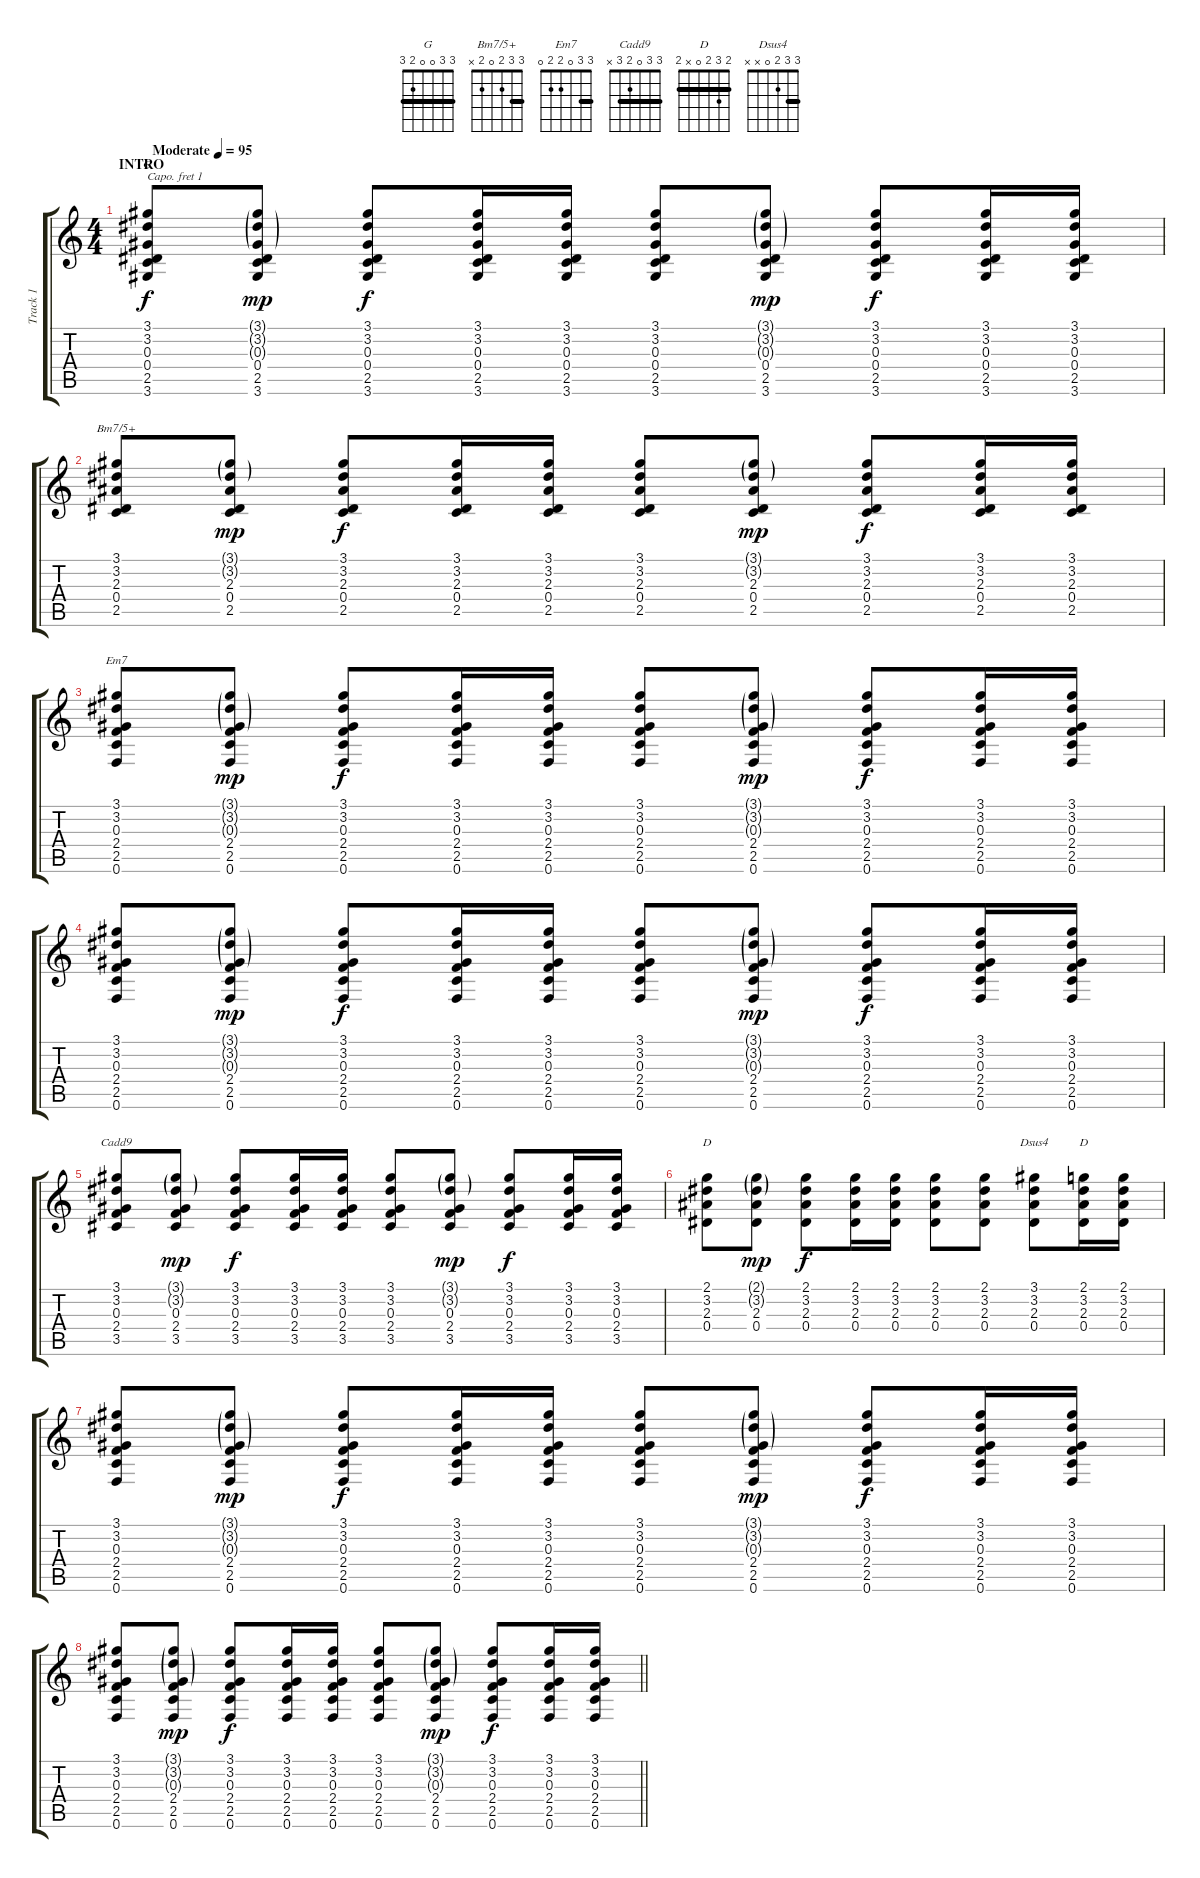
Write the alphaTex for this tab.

\track ("Track 1" "Track 1") {instrument acousticguitarsteel}
\staff {score tabs}
\capo 1
\tuning (E4 B3 G3 D3 A2 E2) {hide}
\chord ("G" 3 3 0 0 2 3) {barre 3}
\chord ("Bm7/5+" 3 3 2 0 2 x) {barre 3}
\chord ("Em7" 3 3 0 2 2 0) {barre 3}
\chord ("Cadd9" 3 3 0 2 3 x) {barre 3}
\chord ("D" 2 3 2 0 x x) {barre 2}
\chord ("Dsus4" 3 3 2 0 x x) {barre 3}
\chord ("D" 2 3 2 0 x 2) {barre 2}
\ts (4 4)
\section ("" "INTRO")
\tempo (95 "Moderate")
\clef g2
\ks c
(3.1 3.2 0.3 0.4 2.5 3.6).8{ch "G" dy f instrument acousticguitarsteel} (3.1{g} 3.2{g} 0.3{g} 0.4 2.5 3.6).8{dy mp} (3.1 3.2 0.3 0.4 2.5 3.6).8{dy f} (3.1 3.2 0.3 0.4 2.5 3.6).16 (3.1 3.2 0.3 0.4 2.5 3.6).16 (3.1 3.2 0.3 0.4 2.5 3.6).8 (3.1{g} 3.2{g} 0.3{g} 0.4 2.5 3.6).8{dy mp} (3.1 3.2 0.3 0.4 2.5 3.6).8{dy f} (3.1 3.2 0.3 0.4 2.5 3.6).16 (3.1 3.2 0.3 0.4 2.5 3.6).16 |
(3.1 3.2 2.3 0.4 2.5).8{ch "Bm7/5+"} (3.1{g} 3.2{g} 2.3 0.4 2.5).8{dy mp} (3.1 3.2 2.3 0.4 2.5).8{dy f} (3.1 3.2 2.3 0.4 2.5).16 (3.1 3.2 2.3 0.4 2.5).16 (3.1 3.2 2.3 0.4 2.5).8 (3.1{g} 3.2{g} 2.3 0.4 2.5).8{dy mp} (3.1 3.2 2.3 0.4 2.5).8{dy f} (3.1 3.2 2.3 0.4 2.5).16 (3.1 3.2 2.3 0.4 2.5).16 |
(3.1 3.2 0.3 2.4 2.5 0.6).8{ch "Em7"} (3.1{g} 3.2{g} 0.3{g} 2.4 2.5 0.6).8{dy mp} (3.1 3.2 0.3 2.4 2.5 0.6).8{dy f} (3.1 3.2 0.3 2.4 2.5 0.6).16 (3.1 3.2 0.3 2.4 2.5 0.6).16 (3.1 3.2 0.3 2.4 2.5 0.6).8 (3.1{g} 3.2{g} 0.3{g} 2.4 2.5 0.6).8{dy mp} (3.1 3.2 0.3 2.4 2.5 0.6).8{dy f} (3.1 3.2 0.3 2.4 2.5 0.6).16 (3.1 3.2 0.3 2.4 2.5 0.6).16 |
(3.1 3.2 0.3 2.4 2.5 0.6).8 (3.1{g} 3.2{g} 0.3{g} 2.4 2.5 0.6).8{dy mp} (3.1 3.2 0.3 2.4 2.5 0.6).8{dy f} (3.1 3.2 0.3 2.4 2.5 0.6).16 (3.1 3.2 0.3 2.4 2.5 0.6).16 (3.1 3.2 0.3 2.4 2.5 0.6).8 (3.1{g} 3.2{g} 0.3{g} 2.4 2.5 0.6).8{dy mp} (3.1 3.2 0.3 2.4 2.5 0.6).8{dy f} (3.1 3.2 0.3 2.4 2.5 0.6).16 (3.1 3.2 0.3 2.4 2.5 0.6).16 |
(3.1 3.2 0.3 2.4 3.5).8{ch "Cadd9"} (3.1{g} 3.2{g} 0.3 2.4 3.5).8{dy mp} (3.1 3.2 0.3 2.4 3.5).8{dy f} (3.1 3.2 0.3 2.4 3.5).16 (3.1 3.2 0.3 2.4 3.5).16 (3.1 3.2 0.3 2.4 3.5).8 (3.1{g} 3.2{g} 0.3 2.4 3.5).8{dy mp} (3.1 3.2 0.3 2.4 3.5).8{dy f} (3.1 3.2 0.3 2.4 3.5).16 (3.1 3.2 0.3 2.4 3.5).16 |
(2.1 3.2 2.3 0.4).8{ch "D"} (2.1{g} 3.2{g} 2.3 0.4).8{dy mp} (2.1 3.2 2.3 0.4).8{dy f} (2.1 3.2 2.3 0.4).16 (2.1 3.2 2.3 0.4).16 (2.1 3.2 2.3 0.4).8 (2.1 3.2 2.3 0.4).8 (3.1 3.2 2.3 0.4).8{ch "Dsus4"} (2.1 3.2 2.3 0.4).16{ch "D"} (2.1 3.2 2.3 0.4).16 |
(3.1 3.2 0.3 2.4 2.5 0.6).8 (3.1{g} 3.2{g} 0.3{g} 2.4 2.5 0.6).8{dy mp} (3.1 3.2 0.3 2.4 2.5 0.6).8{dy f} (3.1 3.2 0.3 2.4 2.5 0.6).16 (3.1 3.2 0.3 2.4 2.5 0.6).16 (3.1 3.2 0.3 2.4 2.5 0.6).8 (3.1{g} 3.2{g} 0.3{g} 2.4 2.5 0.6).8{dy mp} (3.1 3.2 0.3 2.4 2.5 0.6).8{dy f} (3.1 3.2 0.3 2.4 2.5 0.6).16 (3.1 3.2 0.3 2.4 2.5 0.6).16 |
\barLineRight lightlight
(3.1 3.2 0.3 2.4 2.5 0.6).8 (3.1{g} 3.2{g} 0.3{g} 2.4 2.5 0.6).8{dy mp} (3.1 3.2 0.3 2.4 2.5 0.6).8{dy f} (3.1 3.2 0.3 2.4 2.5 0.6).16 (3.1 3.2 0.3 2.4 2.5 0.6).16 (3.1 3.2 0.3 2.4 2.5 0.6).8 (3.1{g} 3.2{g} 0.3{g} 2.4 2.5 0.6).8{dy mp} (3.1 3.2 0.3 2.4 2.5 0.6).8{dy f} (3.1 3.2 0.3 2.4 2.5 0.6).16 (3.1 3.2 0.3 2.4 2.5 0.6).16
